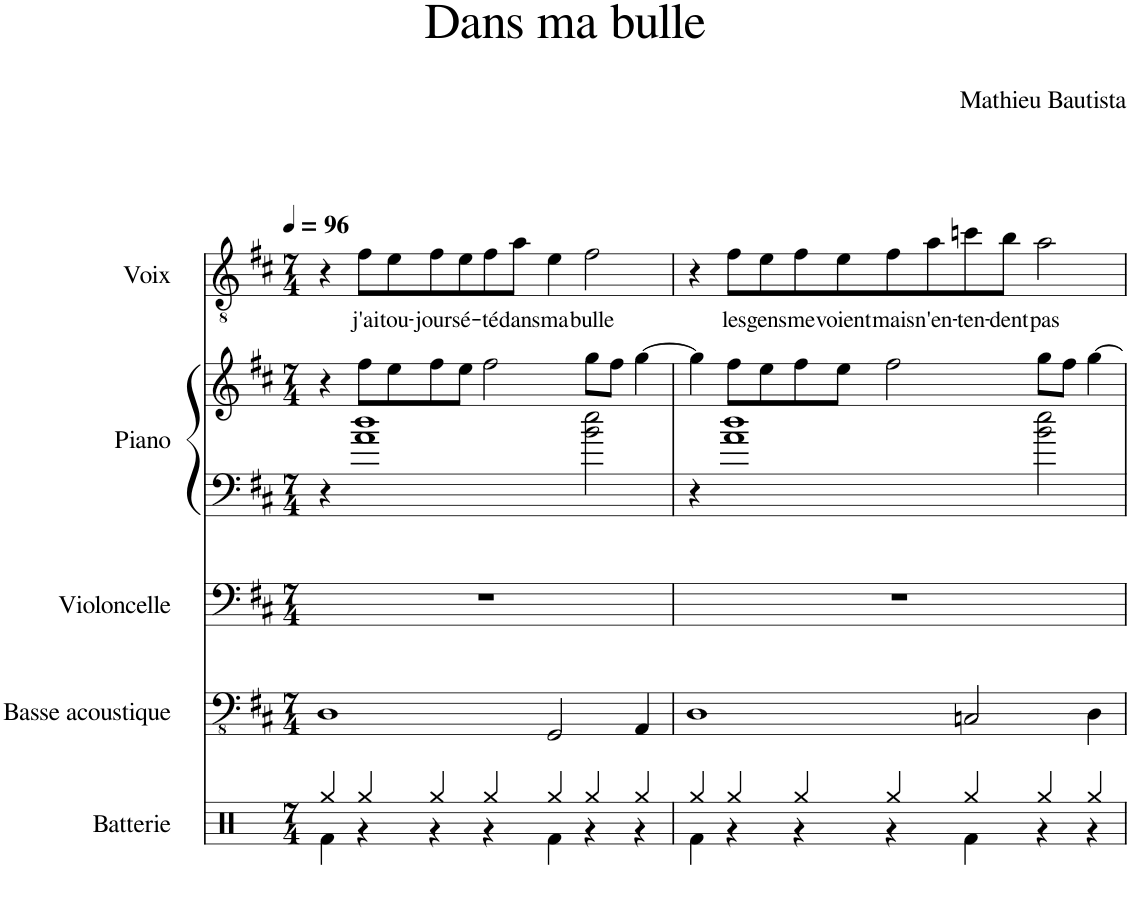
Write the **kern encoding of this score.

**kern	**kern	**kern	**kern	**kern	**kern	**text
*part5	*part4	*part3	*part2	*part2	*part1	*part1
*staff6	*staff5	*staff4	*staff3	*staff2	*staff1	*staff1
*I"Batterie	*I"Basse acoustique	*I"Violoncelle	*I"Piano	*	*I"Voix	*
*I'Batt.	*I'Bass	*I'Vc.	*I'Pia.	*	*I'Vx.	*
*clefX	*clefFv4	*clefF4	*clefF4	*clefG2	*clefGv2	*
*k[]	*k[f#c#]	*k[f#c#]	*k[f#c#]	*k[f#c#]	*k[f#c#]	*
*M7/4	*M7/4	*M7/4	*M7/4	*M7/4	*M7/4	*
*MM96	*MM96	*MM96	*MM96	*MM96	*MM96	*
=1	=1	=1	=1	=1	=1	=1
*^	*	*	*	*	*	*
4Rgg/	4Rf\	1DD	1..r	4r	4r	4r	.
!	!	!	!	!	!	!	!LO:LY:b
4Rgg/	4r	.	.	1a 1dd	8ff#\L	8f#\L	j'ai
!	!	!	!	!	!	!	!LO:LY:b
.	.	.	.	.	8ee\	8e\	tou-
!	!	!	!	!	!	!	!LO:LY:b
4Rgg/	4r	.	.	.	8ff#\	8f#\	-jours
!	!	!	!	!	!	!	!LO:LY:b
.	.	.	.	.	8ee\J	8e\	é-
!	!	!	!	!	!	!	!LO:LY:b
4Rgg/	4r	.	.	.	2ff#\	8f#\	-té
!	!	!	!	!	!	!	!LO:LY:b
.	.	.	.	.	.	8a\J	dans
!	!	!	!	!	!	!	!LO:LY:b
4Rgg/	4Rf\	2GGG/	.	.	.	4e\	ma
!	!	!	!	!	!	!	!LO:LY:b
4Rgg/	4r	.	.	2b\ 2ee\	8gg\L	2f#\	bulle
.	.	.	.	.	8ff#\J	.	.
4Rgg/	4r	4AAA/	.	.	[4gg\	.	.
=2	=2	=2	=2	=2	=2	=2	=2
4Rgg/	4Rf\	1DD	1..r	4r	4gg\]	4r	.
!	!	!	!	!	!	!	!LO:LY:b
4Rgg/	4r	.	.	1a 1dd	8ff#\L	8f#\L	les
!	!	!	!	!	!	!	!LO:LY:b
.	.	.	.	.	8ee\	8e\	gens
!	!	!	!	!	!	!	!LO:LY:b
4Rgg/	4r	.	.	.	8ff#\	8f#\	me
!	!	!	!	!	!	!	!LO:LY:b
.	.	.	.	.	8ee\J	8e\	voient
!	!	!	!	!	!	!	!LO:LY:b
4Rgg/	4r	.	.	.	2ff#\	8f#\	mais
!	!	!	!	!	!	!	!LO:LY:b
.	.	.	.	.	.	8a\	n'en-
!	!	!	!	!	!	!	!LO:LY:b
4Rgg/	4Rf\	2CCn/	.	.	.	8ccn\	-ten-
!	!	!	!	!	!	!	!LO:LY:b
.	.	.	.	.	.	8b\J	-dent
!	!	!	!	!	!	!	!LO:LY:b
4Rgg/	4r	.	.	2b\ 2ee\	8gg\L	2a\	pas
.	.	.	.	.	8ff#\J	.	.
4Rgg/	4r	4DD\	.	.	[4gg\	.	.
*v	*v	*	*	*	*	*	*
=	=	=	=	=	=	=
*-	*-	*-	*-	*-	*-	*-
